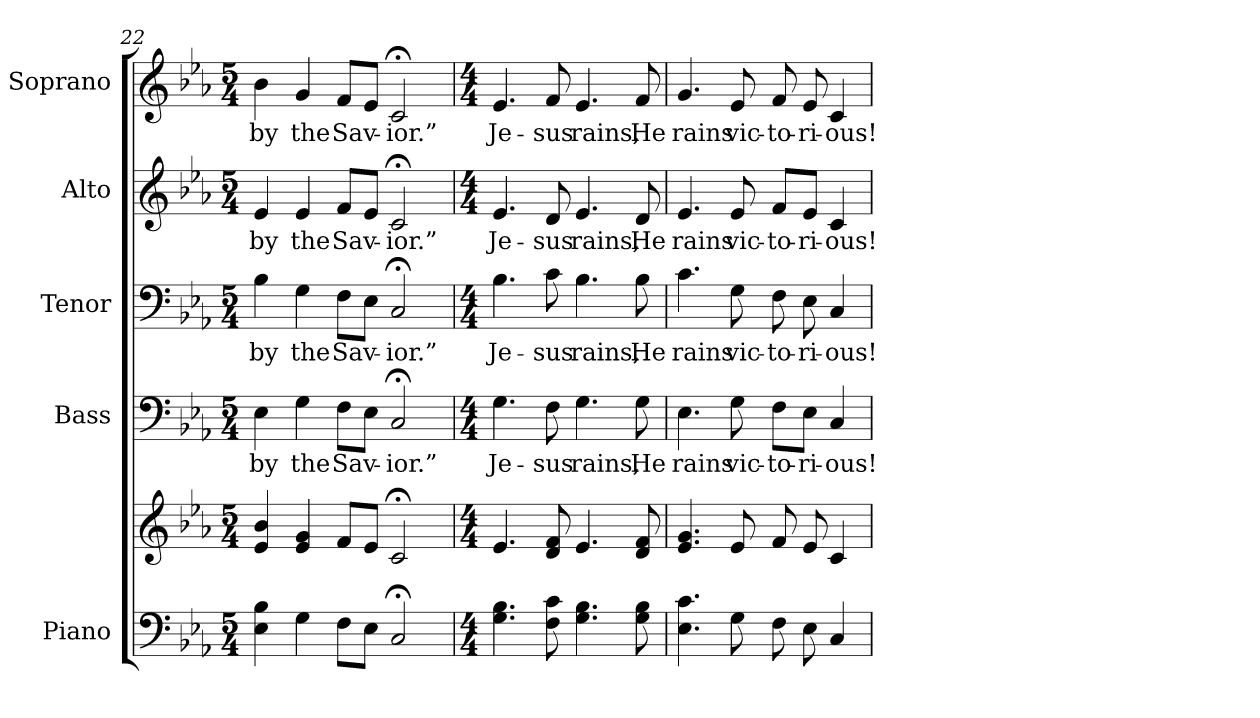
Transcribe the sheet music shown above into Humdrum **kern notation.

**kern	**kern	**kern	**text	**kern	**text	**kern	**text	**kern	**text
*part5	*part5	*part4	*part4	*part3	*part3	*part2	*part2	*part1	*part1
*staff6	*staff5	*staff4	*staff4	*staff3	*staff3	*staff2	*staff2	*staff1	*staff1
*I"Piano	*	*I"Bass	*	*I"Tenor	*	*I"Alto	*	*I"Soprano	*
*I'Pno.	*	*I'B.	*	*I'T.	*	*I'A.	*	*I'S.	*
!!LO:PB:g=z
*clefF4	*clefG2	*clefF4	*	*clefF4	*	*clefG2	*	*clefG2	*
*k[b-e-a-]	*k[b-e-a-]	*k[b-e-a-]	*	*k[b-e-a-]	*	*k[b-e-a-]	*	*k[b-e-a-]	*
*E-:	*E-:	*E-:	*	*E-:	*	*E-:	*	*E-:	*
*M5/4	*M5/4	*M5/4	*	*M5/4	*	*M5/4	*	*M5/4	*
=22	=22	=22	=22	=22	=22	=22	=22	=22	=22
!	!	!	!LO:LY:b:color=#000000	!	!	!	!	!	!
!	!	!	!	!	!LO:LY:b:color=#000000	!	!	!	!
!	!	!	!	!	!	!	!LO:LY:b:color=#000000	!	!
!	!	!	!	!	!	!	!	!	!LO:LY:b:color=#000000
4E-i\ 4B-i	4e-i/ 4b-i	4E-i\	by	4B-i\	by	4e-i/	by	4b-i\	by
!	!	!	!LO:LY:b:color=#000000	!	!	!	!	!	!
!	!	!	!	!	!LO:LY:b:color=#000000	!	!	!	!
!	!	!	!	!	!	!	!LO:LY:b:color=#000000	!	!
!	!	!	!	!	!	!	!	!	!LO:LY:b:color=#000000
4Gi\	4e-i/ 4gi	4Gi\	the	4Gi\	the	4e-i/	the	4gi/	the
!	!	!	!LO:LY:b:color=#000000	!	!	!	!	!	!
!	!	!	!	!	!LO:LY:b:color=#000000	!	!	!	!
!	!	!	!	!	!	!	!LO:LY:b:color=#000000	!	!
!	!	!	!	!	!	!	!	!	!LO:LY:b:color=#000000
8Fi\L	8fi/L	8Fi\L	Sav-	8Fi\L	Sav-	8fi/L	Sav-	8fi/L	Sav-
8E-i\J	8e-i/J	8E-i\J	.	8E-i\J	.	8e-i/J	.	8e-i/J	.
!	!	!	!LO:LY:b:color=#000000	!	!	!	!	!	!
!	!	!	!	!	!LO:LY:b:color=#000000	!	!	!	!
!	!	!	!	!	!	!	!LO:LY:b:color=#000000	!	!
!	!	!	!	!	!	!	!	!	!LO:LY:b:color=#000000
2C;i/	2c;i/	2C;i/	-ior.”	2C;i/	-ior.”	2c;i/	-ior.”	2c;i/	-ior.”
=23	=23	=23	=23	=23	=23	=23	=23	=23	=23
*M4/4	*M4/4	*M4/4	*	*M4/4	*	*M4/4	*	*M4/4	*
!	!	!	!LO:LY:b:color=#000000	!	!	!	!	!	!
!	!	!	!	!	!LO:LY:b:color=#000000	!	!	!	!
!	!	!	!	!	!	!	!LO:LY:b:color=#000000	!	!
!	!	!	!	!	!	!	!	!	!LO:LY:b:color=#000000
4.Gi\ 4.B-i	4.e-i/	4.Gi\	Je-	4.B-i\	Je-	4.e-i/	Je-	4.e-i/	Je-
!	!	!	!LO:LY:b:color=#000000	!	!	!	!	!	!
!	!	!	!	!	!LO:LY:b:color=#000000	!	!	!	!
!	!	!	!	!	!	!	!LO:LY:b:color=#000000	!	!
!	!	!	!	!	!	!	!	!	!LO:LY:b:color=#000000
8Fi\ 8ci	8di/ 8fi	8Fi\	-sus	8ci\	-sus	8di/	-sus	8fi/	-sus
!	!	!	!LO:LY:b:color=#000000	!	!	!	!	!	!
!	!	!	!	!	!LO:LY:b:color=#000000	!	!	!	!
!	!	!	!	!	!	!	!LO:LY:b:color=#000000	!	!
!	!	!	!	!	!	!	!	!	!LO:LY:b:color=#000000
4.Gi\ 4.B-i	4.e-i/	4.Gi\	rains,	4.B-i\	rains,	4.e-i/	rains,	4.e-i/	rains,
!	!	!	!LO:LY:b:color=#000000	!	!	!	!	!	!
!	!	!	!	!	!LO:LY:b:color=#000000	!	!	!	!
!	!	!	!	!	!	!	!LO:LY:b:color=#000000	!	!
!	!	!	!	!	!	!	!	!	!LO:LY:b:color=#000000
8Gi\ 8B-i	8di/ 8fi	8Gi\	He	8B-i\	He	8di/	He	8fi/	He
!!LO:PB:g=z
=24	=24	=24	=24	=24	=24	=24	=24	=24	=24
!	!	!	!LO:LY:b:color=#000000	!	!	!	!	!	!
!	!	!	!	!	!LO:LY:b:color=#000000	!	!	!	!
!	!	!	!	!	!	!	!LO:LY:b:color=#000000	!	!
!	!	!	!	!	!	!	!	!	!LO:LY:b:color=#000000
4.E-i\ 4.ci	4.e-i/ 4.gi	4.E-i\	rains	4.ci\	rains	4.e-i/	rains	4.gi/	rains
!	!	!	!LO:LY:b:color=#000000	!	!	!	!	!	!
!	!	!	!	!	!LO:LY:b:color=#000000	!	!	!	!
!	!	!	!	!	!	!	!LO:LY:b:color=#000000	!	!
!	!	!	!	!	!	!	!	!	!LO:LY:b:color=#000000
8Gi\	8e-i/	8Gi\	vic-	8Gi\	vic-	8e-i/	vic-	8e-i/	vic-
!	!	!	!LO:LY:b:color=#000000	!	!	!	!	!	!
!	!	!	!	!	!LO:LY:b:color=#000000	!	!	!	!
!	!	!	!	!	!	!	!LO:LY:b:color=#000000	!	!
!	!	!	!	!	!	!	!	!	!LO:LY:b:color=#000000
8Fi\	8fi/	8Fi\L	-to-	8Fi\	-to-	8fi/L	-to-	8fi/	-to-
!	!	!	!LO:LY:b:color=#000000	!	!	!	!	!	!
!	!	!	!	!	!LO:LY:b:color=#000000	!	!	!	!
!	!	!	!	!	!	!	!LO:LY:b:color=#000000	!	!
!	!	!	!	!	!	!	!	!	!LO:LY:b:color=#000000
8E-i\	8e-i/	8E-i\J	-ri-	8E-i\	-ri-	8e-i/J	-ri-	8e-i/	-ri-
!	!	!	!LO:LY:b:color=#000000	!	!	!	!	!	!
!	!	!	!	!	!LO:LY:b:color=#000000	!	!	!	!
!	!	!	!	!	!	!	!LO:LY:b:color=#000000	!	!
!	!	!	!	!	!	!	!	!	!LO:LY:b:color=#000000
4Ci/	4ci/	4Ci/	-ous!	4Ci/	-ous!	4ci/	-ous!	4ci/	-ous!
=	=	=	=	=	=	=	=	=	=
*-	*-	*-	*-	*-	*-	*-	*-	*-	*-
